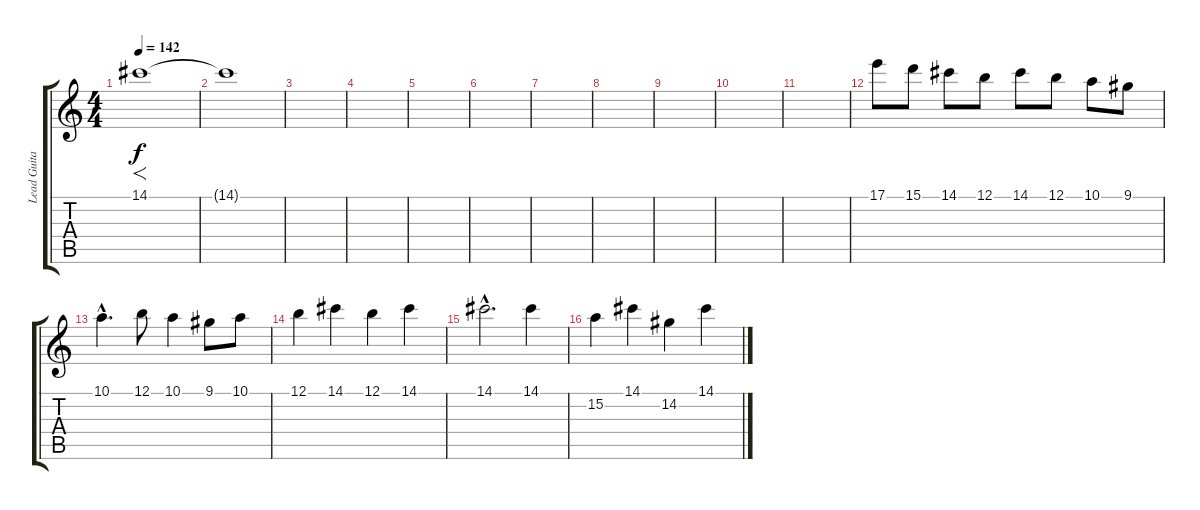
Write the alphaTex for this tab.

\track ("Lead Guitar 2" "Lead Guita") {instrument overdrivenguitar}
\staff {score tabs}
\tuning (B3 Gb3 D3 A2 E2 B1) {hide}
\ts (4 4)
\tempo 142
\clef g2
\ks c
14.1.1{f dy f} |
14.1{t}.1 |
|
|
|
|
|
|
|
|
|
17.1.8 15.1.8 14.1.8 12.1.8 14.1.8 12.1.8 10.1.8 9.1.8 |
10.1{hac}.4{d} 12.1.8 10.1.4 9.1.8 10.1.8 |
12.1.4 14.1.4 12.1.4 14.1.4 |
14.1{hac}.2{d} 14.1.4 |
15.2.4 14.1.4 14.2.4 14.1.4
